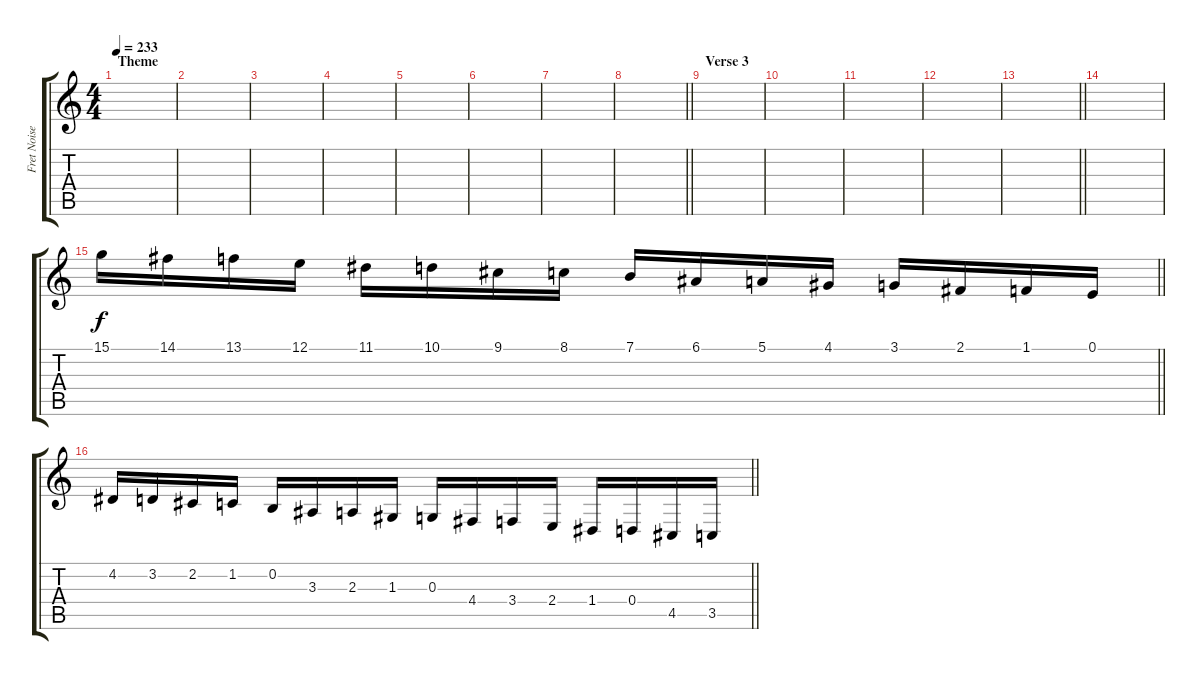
\track ("Fret Noise" "Fret Noise") {instrument guitarfretnoise}
\staff {score tabs}
\tuning (E4 B3 G3 D3 A2 E2) {hide}
\ts (4 4)
\section ("" "Theme")
\tempo 233
\clef g2
\ks c
|
|
|
|
|
|
|
\barLineRight lightlight
|
\section ("" "Verse 3")
|
|
|
|
\barLineRight lightlight
|
|
\barLineRight lightlight
15.1.16 14.1.16 13.1.16 12.1.16 11.1.16 10.1.16 9.1.16 8.1.16 7.1.16 6.1.16 5.1.16 4.1.16 3.1.16 2.1.16 1.1.16 0.1.16 |
\barLineRight lightlight
4.2.16 3.2.16 2.2.16 1.2.16 0.2.16 3.3.16 2.3.16 1.3.16 0.3.16 4.4.16 3.4.16 2.4.16 1.4.16 0.4.16 4.5.16 3.5.16
